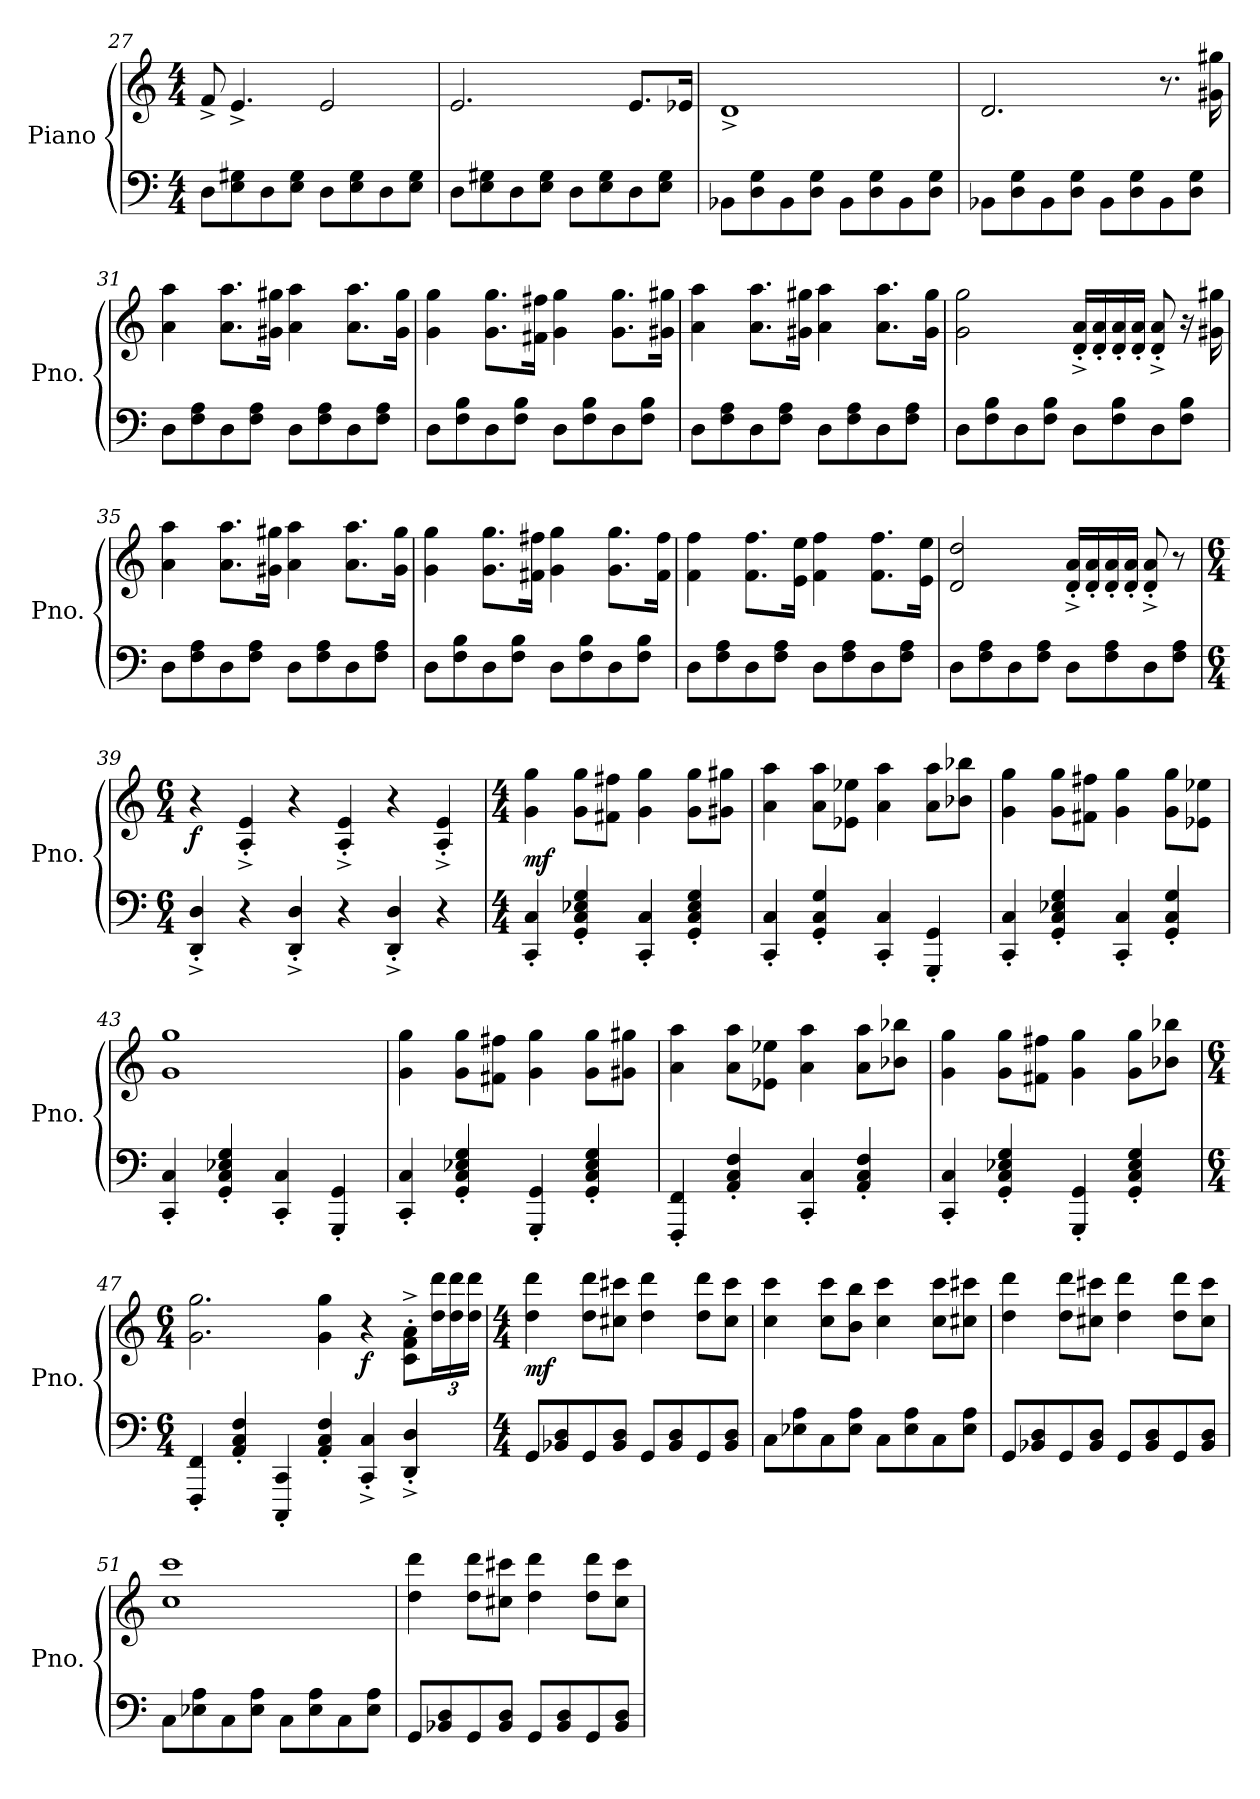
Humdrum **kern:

**kern	**kern	**dynam
*part1	*part1	*part1
*staff2	*staff1	*staff1/2
*I"Piano	*	*
*I'Pno.	*	*
*clefF4	*clefG2	*
*k[]	*k[]	*
*M4/4	*M4/4	*
=27	=27	=27
8D\L	8f^/	.
8E\ 8G#X\	4.e^/	.
8D\	.	.
8E\ 8G#\J	.	.
8D\L	2e/	.
8E\ 8G#\	.	.
8D\	.	.
8E\ 8G#\J	.	.
=28	=28	=28
8D\L	2.e/	.
8E\ 8G#X\	.	.
8D\	.	.
8E\ 8G#\J	.	.
8D\L	.	.
8E\ 8G#\	.	.
8D\	8.e/L	.
8E\ 8G#\J	.	.
.	16e-X/Jk	.
!!LO:LB:g=z
=29	=29	=29
8BB-X\L	1d^	.
8D\ 8G\	.	.
8BB-\	.	.
8D\ 8G\J	.	.
8BB-\L	.	.
8D\ 8G\	.	.
8BB-\	.	.
8D\ 8G\J	.	.
=30	=30	=30
8BB-X\L	2.d/	.
8D\ 8G\	.	.
8BB-\	.	.
8D\ 8G\J	.	.
8BB-\L	.	.
8D\ 8G\	.	.
8BB-\	8.r	.
8D\ 8G\J	.	.
.	16g#X\ 16gg#X\	.
=31	=31	=31
8D\L	4a\ 4aa\	.
8F\ 8A\	.	.
8D\	8.a\ 8.aa\L	.
8F\ 8A\J	.	.
.	16g#X\ 16gg#X\Jk	.
8D\L	4a\ 4aa\	.
8F\ 8A\	.	.
8D\	8.a\ 8.aa\L	.
8F\ 8A\J	.	.
.	16g#\ 16gg#\Jk	.
=32	=32	=32
8D\L	4g\ 4gg\	.
8F\ 8B\	.	.
8D\	8.g\ 8.gg\L	.
8F\ 8B\J	.	.
.	16f#X\ 16ff#X\Jk	.
8D\L	4g\ 4gg\	.
8F\ 8B\	.	.
8D\	8.g\ 8.gg\L	.
8F\ 8B\J	.	.
.	16g#X\ 16gg#X\Jk	.
!!LO:LB:g=z
=33	=33	=33
8D\L	4a\ 4aa\	.
8F\ 8A\	.	.
8D\	8.a\ 8.aa\L	.
8F\ 8A\J	.	.
.	16g#X\ 16gg#X\Jk	.
8D\L	4a\ 4aa\	.
8F\ 8A\	.	.
8D\	8.a\ 8.aa\L	.
8F\ 8A\J	.	.
.	16g#\ 16gg#\Jk	.
=34	=34	=34
8D\L	2g\ 2gg\	.
8F\ 8B\	.	.
8D\	.	.
8F\ 8B\J	.	.
8D\L	16d/'^ 16a/'^LL	.
.	16d/' 16a/'	.
8F\ 8B\	16d/' 16a/'	.
.	16d/' 16a/'JJ	.
8D\	8d/'^ 8a/'^	.
8F\ 8B\J	16r	.
.	16g#X\ 16gg#X\	.
=35	=35	=35
8D\L	4a\ 4aa\	.
8F\ 8A\	.	.
8D\	8.a\ 8.aa\L	.
8F\ 8A\J	.	.
.	16g#X\ 16gg#X\Jk	.
8D\L	4a\ 4aa\	.
8F\ 8A\	.	.
8D\	8.a\ 8.aa\L	.
8F\ 8A\J	.	.
.	16g#\ 16gg#\Jk	.
=36	=36	=36
8D\L	4g\ 4gg\	.
8F\ 8B\	.	.
8D\	8.g\ 8.gg\L	.
8F\ 8B\J	.	.
.	16f#X\ 16ff#X\Jk	.
8D\L	4g\ 4gg\	.
8F\ 8B\	.	.
8D\	8.g\ 8.gg\L	.
8F\ 8B\J	.	.
.	16f#\ 16ff#\Jk	.
!!LO:LB:g=z
=37	=37	=37
8D\L	4f\ 4ff\	.
8F\ 8A\	.	.
8D\	8.f\ 8.ff\L	.
8F\ 8A\J	.	.
.	16e\ 16ee\Jk	.
8D\L	4f\ 4ff\	.
8F\ 8A\	.	.
8D\	8.f\ 8.ff\L	.
8F\ 8A\J	.	.
.	16e\ 16ee\Jk	.
=38	=38	=38
8D\L	2d/ 2dd/	.
8F\ 8A\	.	.
8D\	.	.
8F\ 8A\J	.	.
8D\L	16d/'^ 16a/'^LL	.
.	16d/' 16a/'	.
8F\ 8A\	16d/' 16a/'	.
.	16d/' 16a/'JJ	.
8D\	8d/'^ 8a/'^	.
8F\ 8A\J	8r	.
=39	=39	=39
*M6/4	*M6/4	*
!	!	!LO:DY:b
4DD/'^ 4D/'^	4r	f
4r	4A/'^ 4e/'^	.
4DD/'^ 4D/'^	4r	.
4r	4A/'^ 4e/'^	.
4DD/'^ 4D/'^	4r	.
4r	4A/'^ 4e/'^	.
=40	=40	=40
*M4/4	*M4/4	*
!	!	!LO:DY:b
4CC/' 4C/'	4g\ 4gg\	mf
4GG/' 4C/' 4E-X/' 4G/'	8g\ 8gg\L	.
.	8f#X\ 8ff#X\J	.
4CC/' 4C/'	4g\ 4gg\	.
4GG/' 4C/' 4E-/' 4G/'	8g\ 8gg\L	.
.	8g#X\ 8gg#X\J	.
!!LO:LB:g=z
=41	=41	=41
4CC/' 4C/'	4a\ 4aa\	.
4GG/' 4C/' 4G/'	8a\ 8aa\L	.
.	8e-X\ 8ee-X\J	.
4CC/' 4C/'	4a\ 4aa\	.
4GGG/' 4GG/'	8a\ 8aa\L	.
.	8b-X\ 8bb-X\J	.
=42	=42	=42
4CC/' 4C/'	4g\ 4gg\	.
4GG/' 4C/' 4E-X/' 4G/'	8g\ 8gg\L	.
.	8f#X\ 8ff#X\J	.
4CC/' 4C/'	4g\ 4gg\	.
4GG/' 4C/' 4G/'	8g\ 8gg\L	.
.	8e-X\ 8ee-X\J	.
=43	=43	=43
4CC/' 4C/'	1g 1gg	.
4GG/' 4C/' 4E-X/' 4G/'	.	.
4CC/' 4C/'	.	.
4GGG/' 4GG/'	.	.
=44	=44	=44
4CC/' 4C/'	4g\ 4gg\	.
4GG/' 4C/' 4E-X/' 4G/'	8g\ 8gg\L	.
.	8f#X\ 8ff#X\J	.
4GGG/' 4GG/'	4g\ 4gg\	.
4GG/' 4C/' 4E-/' 4G/'	8g\ 8gg\L	.
.	8g#X\ 8gg#X\J	.
!!LO:PB:g=z
=45	=45	=45
4FFF/' 4FF/'	4a\ 4aa\	.
4AA/' 4C/' 4F/'	8a\ 8aa\L	.
.	8e-X\ 8ee-X\J	.
4CC/' 4C/'	4a\ 4aa\	.
4AA/' 4C/' 4F/'	8a\ 8aa\L	.
.	8b-X\ 8bb-X\J	.
=46	=46	=46
4CC/' 4C/'	4g\ 4gg\	.
4GG/' 4C/' 4E-X/' 4G/'	8g\ 8gg\L	.
.	8f#X\ 8ff#X\J	.
4GGG/' 4GG/'	4g\ 4gg\	.
4GG/' 4C/' 4E-/' 4G/'	8g\ 8gg\L	.
.	8b-X\ 8bb-X\J	.
=47	=47	=47
*M6/4	*M6/4	*
4FFF/' 4FF/'	2.g\ 2.gg\	.
4AA/' 4C/' 4F/'	.	.
4CCC/' 4CC/'	.	.
4AA/' 4C/' 4F/'	4g\ 4gg\	.
!	!	!LO:DY:b
4CC/'^ 4C/'^	4r	f
4DD/'^ 4D/'^	8c\'^ 8f\'^ 8a\'^L	.
*	*Xbrackettup	*
.	24dd\ 24ddd\L	.
.	24dd\ 24ddd\	.
.	24dd\ 24ddd\JJ	.
=48	=48	=48
*M4/4	*M4/4	*
!	!	!LO:DY:b
8GG/L	4dd\ 4ddd\	mf
8BB-X/ 8D/	.	.
8GG/	8dd\ 8ddd\L	.
8BB-/ 8D/J	8cc#X\ 8ccc#X\J	.
8GG/L	4dd\ 4ddd\	.
8BB-/ 8D/	.	.
8GG/	8dd\ 8ddd\L	.
8BB-/ 8D/J	8cc#\ 8ccc#\J	.
!!LO:LB:g=z
=49	=49	=49
8C\L	4cc\ 4ccc\	.
8E-X\ 8A\	.	.
8C\	8cc\ 8ccc\L	.
8E-\ 8A\J	8b\ 8bb\J	.
8C\L	4cc\ 4ccc\	.
8E-\ 8A\	.	.
8C\	8cc\ 8ccc\L	.
8E-\ 8A\J	8cc#X\ 8ccc#X\J	.
=50	=50	=50
8GG/L	4dd\ 4ddd\	.
8BB-X/ 8D/	.	.
8GG/	8dd\ 8ddd\L	.
8BB-/ 8D/J	8cc#X\ 8ccc#X\J	.
8GG/L	4dd\ 4ddd\	.
8BB-/ 8D/	.	.
8GG/	8dd\ 8ddd\L	.
8BB-/ 8D/J	8cc#\ 8ccc#\J	.
=51	=51	=51
8C\L	1cc 1ccc	.
8E-X\ 8A\	.	.
8C\	.	.
8E-\ 8A\J	.	.
8C\L	.	.
8E-\ 8A\	.	.
8C\	.	.
8E-\ 8A\J	.	.
=52	=52	=52
8GG/L	4dd\ 4ddd\	.
8BB-X/ 8D/	.	.
8GG/	8dd\ 8ddd\L	.
8BB-/ 8D/J	8cc#X\ 8ccc#X\J	.
8GG/L	4dd\ 4ddd\	.
8BB-/ 8D/	.	.
8GG/	8dd\ 8ddd\L	.
8BB-/ 8D/J	8cc#\ 8ccc#\J	.
=	=	=
*-	*-	*-
